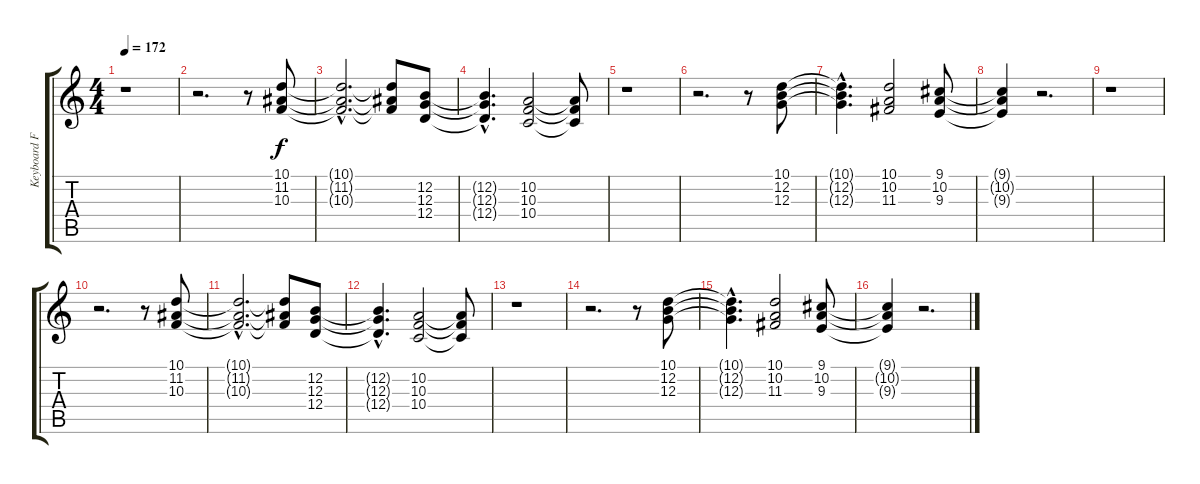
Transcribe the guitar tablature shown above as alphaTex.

\track ("Keyboard Fills" "Keyboard F") {instrument pad7halo}
\staff {score tabs}
\tuning (E4 B3 G3 D3 A2 E2) {hide}
\ts (4 4)
\tempo 172
\clef g2
\ks c
r.1{dy f} |
r.2{d} r.8 (10.1 11.2 10.3).8 |
(10.1{hac t} 11.2{hac t} 10.3{hac t}).2{d} (10.1{t} 11.2{t} 10.3{t}).8 (12.2 12.3 12.4).8 |
(12.2{hac t} 12.3{hac t} 12.4{hac t}).4{d} (10.2 10.3 10.4).2 (10.2{t} 10.3{t} 10.4{t}).8 |
r.1 |
r.2{d} r.8 (10.1 12.2 12.3).8 |
(10.1{hac t} 12.2{hac t} 12.3{hac t}).4{d} (10.1 10.2 11.3).2 (9.1 10.2 9.3).8 |
(9.1{t} 10.2{t} 9.3{t}).4 r.2{d} |
r.1 |
r.2{d} r.8 (10.1 11.2 10.3).8 |
(10.1{hac t} 11.2{hac t} 10.3{hac t}).2{d} (10.1{t} 11.2{t} 10.3{t}).8 (12.2 12.3 12.4).8 |
(12.2{hac t} 12.3{hac t} 12.4{hac t}).4{d} (10.2 10.3 10.4).2 (10.2{t} 10.3{t} 10.4{t}).8 |
r.1 |
r.2{d} r.8 (10.1 12.2 12.3).8 |
(10.1{hac t} 12.2{hac t} 12.3{hac t}).4{d} (10.1 10.2 11.3).2 (9.1 10.2 9.3).8 |
(9.1{t} 10.2{t} 9.3{t}).4 r.2{d}
